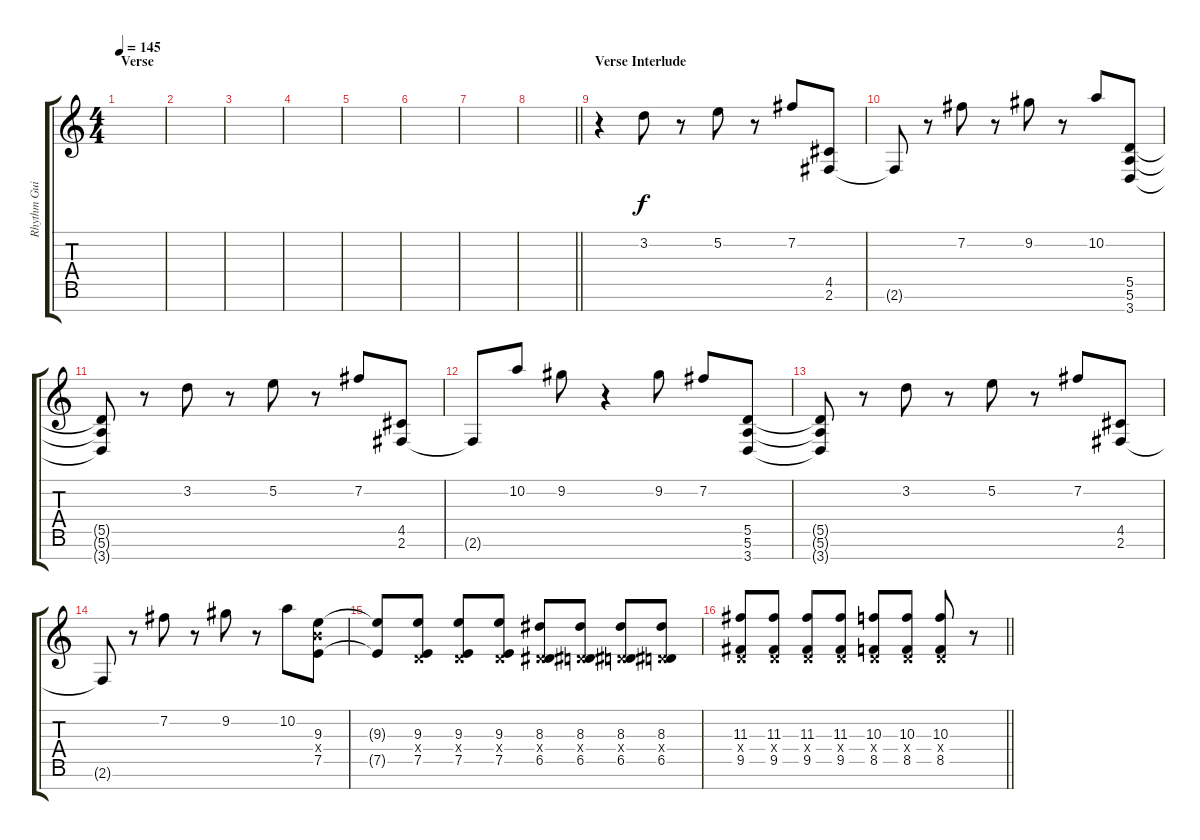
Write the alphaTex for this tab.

\track ("Rhythm Guitar 2" "Rhythm Gui") {instrument distortionguitar}
\staff {score tabs}
\tuning (E4 B3 G3 D3 A2 E2 B1) {hide}
\ts (4 4)
\section ("" "Verse")
\tempo 145
\clef g2
\ks c
|
|
|
|
|
|
|
\barLineRight lightlight
|
\section ("" "Verse Interlude")
r.4 3.2.8 r.8 5.2.8 r.8 7.2.8 (4.5 2.6).8 |
2.6{t}.8 r.8 7.2.8 r.8 9.2.8 r.8 10.2.8 (5.5 5.6 3.7).8 |
(5.5{t} 5.6{t} 3.7{t}).8 r.8 3.2.8 r.8 5.2.8 r.8 7.2.8 (4.5 2.6).8 |
2.6{t}.8 10.2.8 9.2.8 r.4 9.2.8 7.2.8 (5.5 5.6 3.7).8 |
(5.5{t} 5.6{t} 3.7{t}).8 r.8 3.2.8 r.8 5.2.8 r.8 7.2.8 (4.5 2.6).8 |
2.6{t}.8 r.8 7.2.8 r.8 9.2.8 r.8 10.2.8 (9.3 9.4{x} 7.5).8 |
(9.3{t} 7.5{t}).8 (9.3 0.4{x} 7.5).8 (9.3 0.4{x} 7.5).8 (9.3 0.4{x} 7.5).8 (8.3 0.4{x} 6.5).8 (8.3 0.4{x} 6.5).8 (8.3 0.4{x} 6.5).8 (8.3 0.4{x} 6.5).8 |
\barLineRight lightlight
(11.3 0.4{x} 9.5).8 (11.3 0.4{x} 9.5).8 (11.3 0.4{x} 9.5).8 (11.3 0.4{x} 9.5).8 (10.3 0.4{x} 8.5).8 (10.3 0.4{x} 8.5).8 (10.3 0.4{x} 8.5).8 r.8
